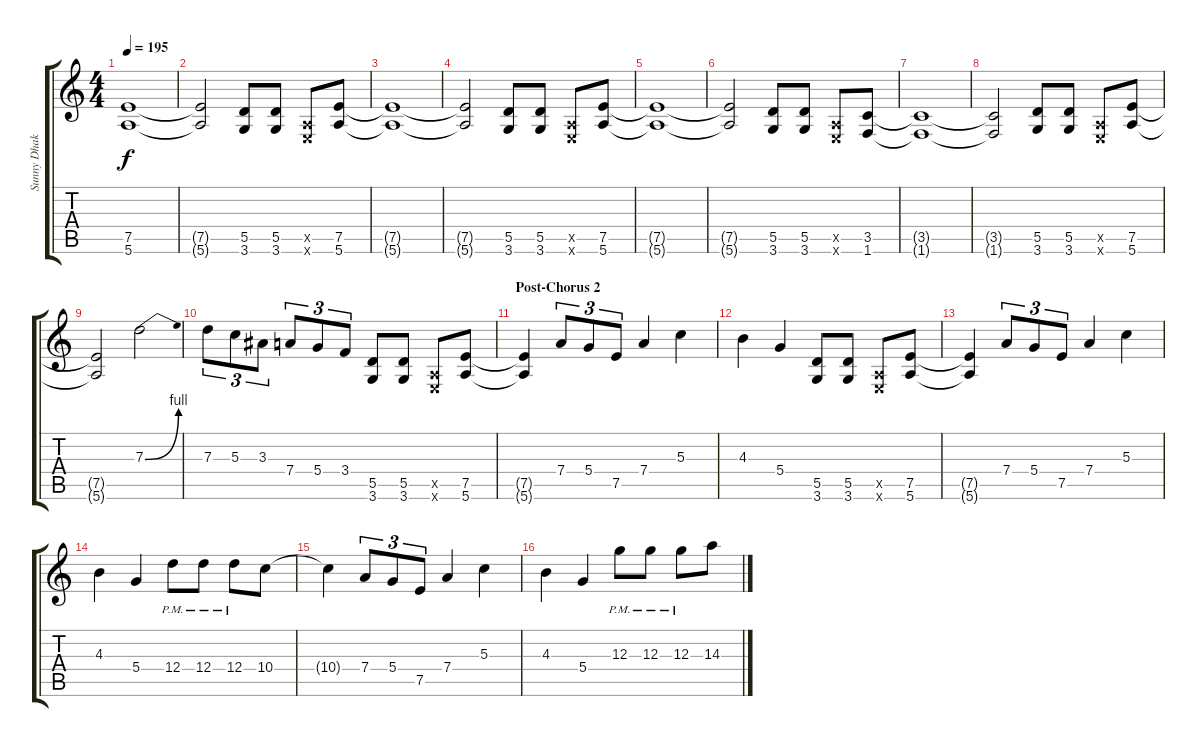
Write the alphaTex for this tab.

\track ("Sunny Dhak" "Sunny Dhak") {instrument distortionguitar}
\staff {score tabs}
\tuning (E4 B3 G3 D3 A2 E2) {hide}
\ts (4 4)
\tempo 195
\clef g2
\ks c
(7.5{t} 5.6{t}).1{dy f} |
(7.5{t} 5.6{t}).2 (5.5 3.6).8 (5.5 3.6).8 (0.5{x} 0.6{x}).8 (7.5 5.6).8 |
(7.5{t} 5.6{t}).1 |
(7.5{t} 5.6{t}).2 (5.5 3.6).8 (5.5 3.6).8 (0.5{x} 0.6{x}).8 (7.5 5.6).8 |
(7.5{t} 5.6{t}).1 |
(7.5{t} 5.6{t}).2 (5.5 3.6).8 (5.5 3.6).8 (0.5{x} 0.6{x}).8 (3.5 1.6).8 |
(3.5{t} 1.6{t}).1 |
(3.5{t} 1.6{t}).2 (5.5 3.6).8 (5.5 3.6).8 (0.5{x} 0.6{x}).8 (7.5 5.6).8 |
(7.5{t} 5.6{t}).2 7.3{be (bend 0 0 60 4)}.2 |
7.3.8{tu (3 2)} 5.3.8{tu (3 2)} 3.3.8{tu (3 2)} 7.4.8{tu (3 2)} 5.4.8{tu (3 2)} 3.4.8{tu (3 2)} (5.5 3.6).8 (5.5 3.6).8 (0.5{x} 0.6{x}).8 (7.5 5.6).8 |
\section ("" "Post-Chorus 2")
(7.5{t} 5.6{t}).4 7.4.8{tu (3 2)} 5.4.8{tu (3 2)} 7.5.8{tu (3 2)} 7.4.4 5.3.4 |
4.3.4 5.4.4 (5.5 3.6).8 (5.5 3.6).8 (0.5{x} 0.6{x}).8 (7.5 5.6).8 |
(7.5{t} 5.6{t}).4 7.4.8{tu (3 2)} 5.4.8{tu (3 2)} 7.5.8{tu (3 2)} 7.4.4 5.3.4 |
4.3.4 5.4.4 12.4{pm}.8 12.4{pm}.8 12.4{pm}.8 10.4.8 |
10.4{t}.4 7.4.8{tu (3 2)} 5.4.8{tu (3 2)} 7.5.8{tu (3 2)} 7.4.4 5.3.4 |
4.3.4 5.4.4 12.3{pm}.8 12.3{pm}.8 12.3{pm}.8 14.3.8
